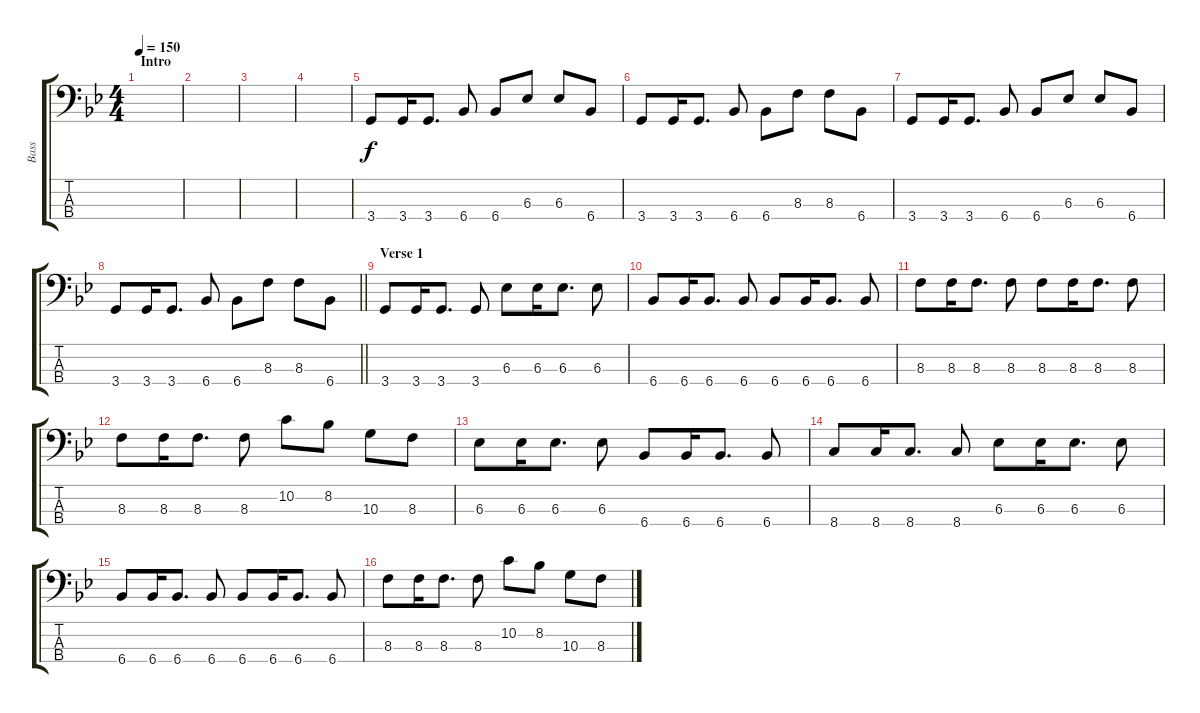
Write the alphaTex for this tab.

\track ("Bass" "Bass") {instrument electricbasspick}
\staff {score tabs}
\tuning (G2 D2 A1 E1) {hide}
\ts (4 4)
\section ("" "Intro")
\tempo 150
\clef f4
\ks bb
|
|
|
|
3.4.8 3.4.16 3.4.8{d} 6.4.8 6.4.8 6.3.8 6.3.8 6.4.8 |
3.4.8 3.4.16 3.4.8{d} 6.4.8 6.4.8 8.3.8 8.3.8 6.4.8 |
3.4.8 3.4.16 3.4.8{d} 6.4.8 6.4.8 6.3.8 6.3.8 6.4.8 |
\barLineRight lightlight
3.4.8 3.4.16 3.4.8{d} 6.4.8 6.4.8 8.3.8 8.3.8 6.4.8 |
\section ("" "Verse 1")
3.4.8 3.4.16 3.4.8{d} 3.4.8 6.3.8 6.3.16 6.3.8{d} 6.3.8 |
6.4.8 6.4.16 6.4.8{d} 6.4.8 6.4.8 6.4.16 6.4.8{d} 6.4.8 |
8.3.8 8.3.16 8.3.8{d} 8.3.8 8.3.8 8.3.16 8.3.8{d} 8.3.8 |
8.3.8 8.3.16 8.3.8{d} 8.3.8 10.2.8 8.2.8 10.3.8 8.3.8 |
6.3.8 6.3.16 6.3.8{d} 6.3.8 6.4.8 6.4.16 6.4.8{d} 6.4.8 |
8.4.8 8.4.16 8.4.8{d} 8.4.8 6.3.8 6.3.16 6.3.8{d} 6.3.8 |
6.4.8 6.4.16 6.4.8{d} 6.4.8 6.4.8 6.4.16 6.4.8{d} 6.4.8 |
8.3.8 8.3.16 8.3.8{d} 8.3.8 10.2.8 8.2.8 10.3.8 8.3.8
